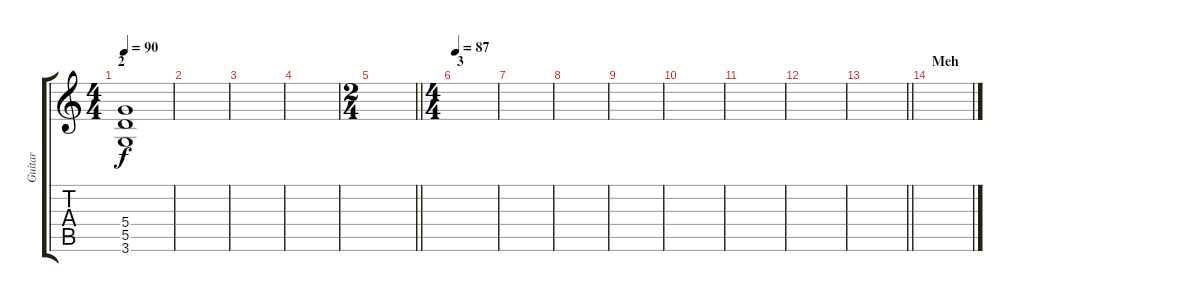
\track ("Guitar" "Guitar") {instrument acousticguitarnylon}
\staff {score tabs}
\tuning (E4 B3 G3 D3 A2 E2) {hide}
\ts (4 4)
\section ("" "2")
\tempo 90
\clef g2
\ks c
(5.4{t} 5.5{t} 3.6{t}).1{dy f} |
|
|
|
\ts (2 4)
\barLineRight lightlight
|
\ts (4 4)
\section ("" "3")
\tempo 87
|
|
|
|
|
|
|
\barLineRight lightlight
|
\section ("" "Meh")
